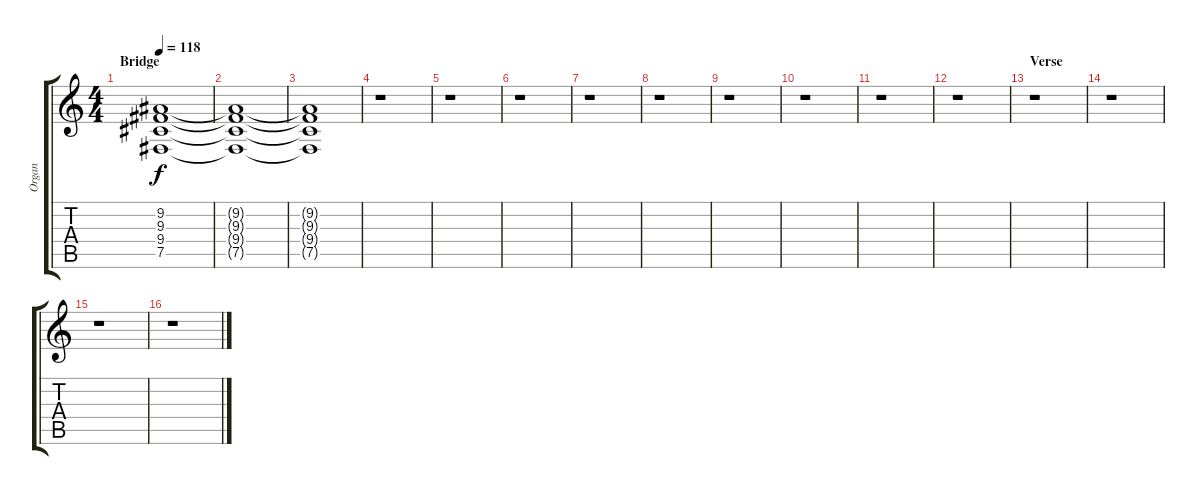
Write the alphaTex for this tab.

\track ("Organ" "Organ") {instrument drawbarorgan}
\staff {score tabs}
\tuning (Gb4 Db4 A3 E3 B2 Gb2) {hide}
\ts (4 4)
\section ("" "Bridge")
\tempo 118
\clef g2
\ks c
(9.2 9.3 9.4 7.5).1{dy f volume 0} |
(9.2{t} 9.3{t} 9.4{t} 7.5{t}).1 |
(9.2{t} 9.3{t} 9.4{t} 7.5{t}).1 |
r.1 |
r.1 |
r.1 |
r.1 |
r.1 |
r.1 |
r.1 |
r.1 |
r.1 |
\section ("" "Verse")
r.1 |
r.1 |
r.1 |
r.1
